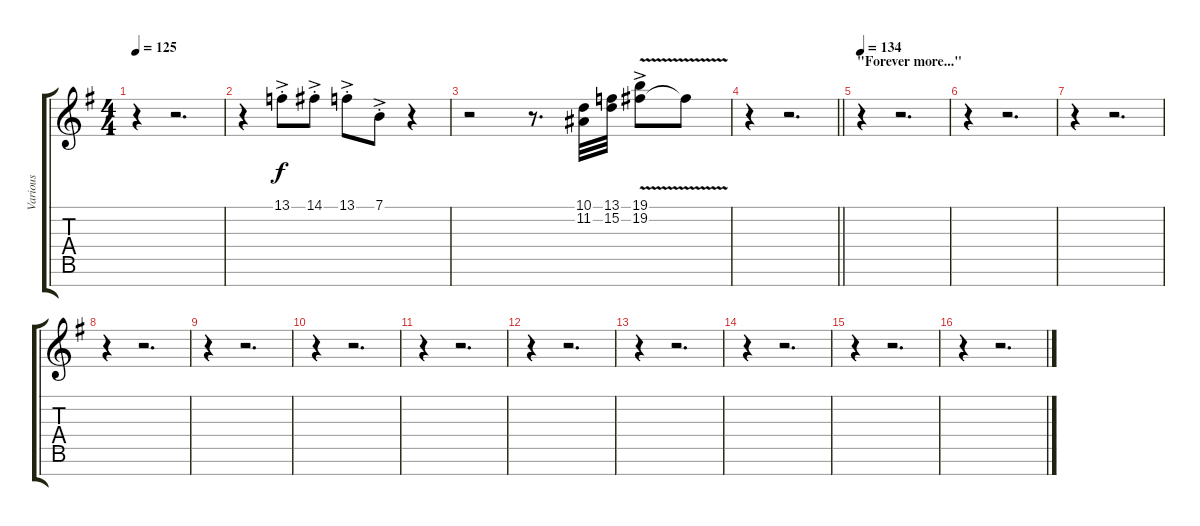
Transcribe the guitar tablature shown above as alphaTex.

\track ("Various" "Various") {instrument flute}
\staff {score tabs}
\tuning (E4 B3 G3 D3 A2 E2 B1) {hide}
\ts (4 4)
\tempo 125
\clef g2
\ks g
r.4{dy f} r.2{d} |
r.4{volume 6} 13.1{ac st}.8 14.1{ac st}.8 13.1{ac st}.8 7.1{ac st}.8 r.4 |
r.2 r.8{d} (10.1 11.2).32 (13.1 15.2).32 (19.1{ac} 19.2{v}).8{volume 4} 19.2{v t}.8 |
\barLineRight lightlight
r.4{volume 1} r.2{d} |
\section ("" "\"Forever more...\"")
\tempo 134
r.4 r.2{d} |
r.4 r.2{d} |
r.4 r.2{d} |
r.4 r.2{d} |
r.4 r.2{d} |
r.4 r.2{d} |
r.4 r.2{d} |
r.4 r.2{d} |
r.4 r.2{d} |
r.4 r.2{d} |
r.4 r.2{d} |
r.4 r.2{d}
